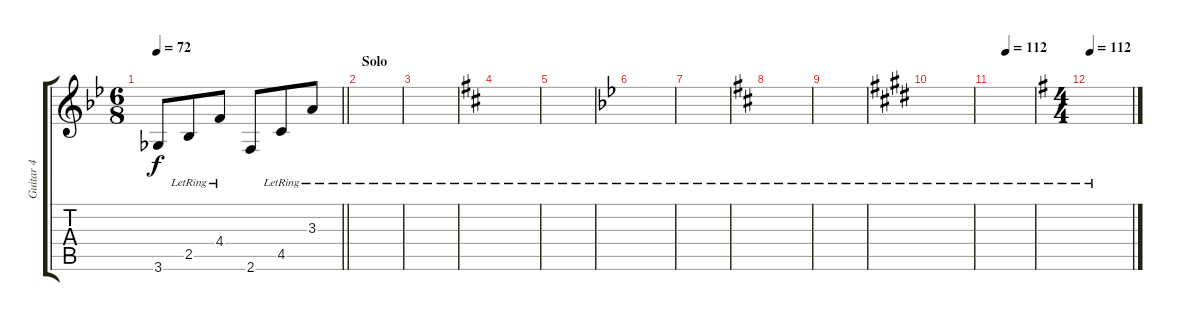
\track ("Guitar 4" "Guitar 4") {instrument electricguitarclean}
\staff {score tabs}
\tuning (Eb4 Bb3 Gb3 Db3 Ab2 Eb2) {hide}
\ts (6 8)
\tempo 72
\clef g2
\barLineRight lightlight
\ks bb
3.6.8{dy f} 2.5{lr}.8 4.4{lr}.8 2.6.8 4.5{lr}.8 3.3{lr}.8 |
\section ("" "Solo")
|
|
\ks d
|
|
\ks bb
|
|
\ks d
|
|
\ks e
|
\tempo (112 0.3333333333333333)
\ks c#minor
|
\ts (4 4)
\tempo 112
\ks g
